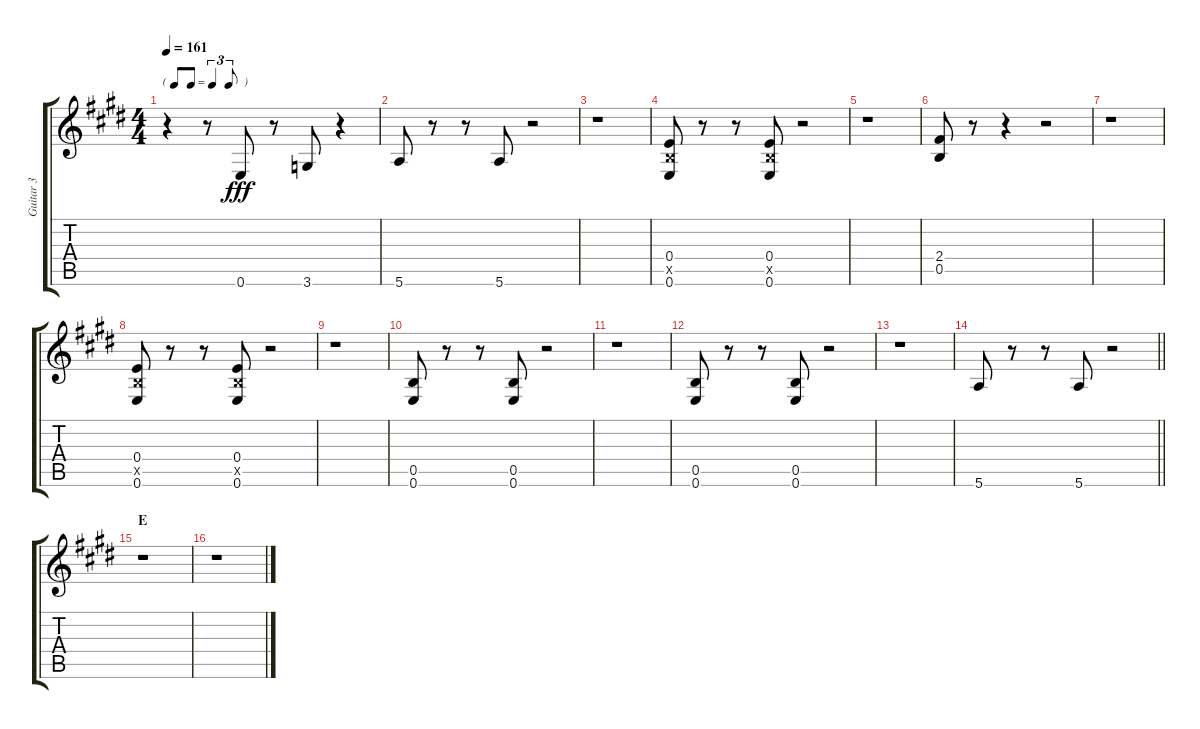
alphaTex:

\track ("Guitar 3" "Guitar 3") {instrument electricguitarclean}
\staff {score tabs}
\tuning (E4 B3 Ab3 E3 B2 E2) {hide}
\ts (4 4)
\tf triplet8th
\tempo 161
\clef g2
\ks e
r.4{dy fff} r.8 0.6.8 r.8 3.6.8 r.4 |
5.6.8 r.8 r.8 5.6.8 r.2 |
r.1 |
(0.4 0.5{x} 0.6).8 r.8 r.8 (0.4 0.5{x} 0.6).8 r.2 |
r.1 |
(2.4 0.5).8 r.8 r.4 r.2 |
r.1 |
(0.4 0.5{x} 0.6).8 r.8 r.8 (0.4 0.5{x} 0.6).8 r.2 |
r.1 |
(0.5 0.6).8 r.8 r.8 (0.5 0.6).8 r.2 |
r.1 |
(0.5 0.6).8 r.8 r.8 (0.5 0.6).8 r.2 |
r.1 |
\barLineRight lightlight
5.6.8 r.8 r.8 5.6.8 r.2 |
\section ("" "E")
r.1 |
r.1
